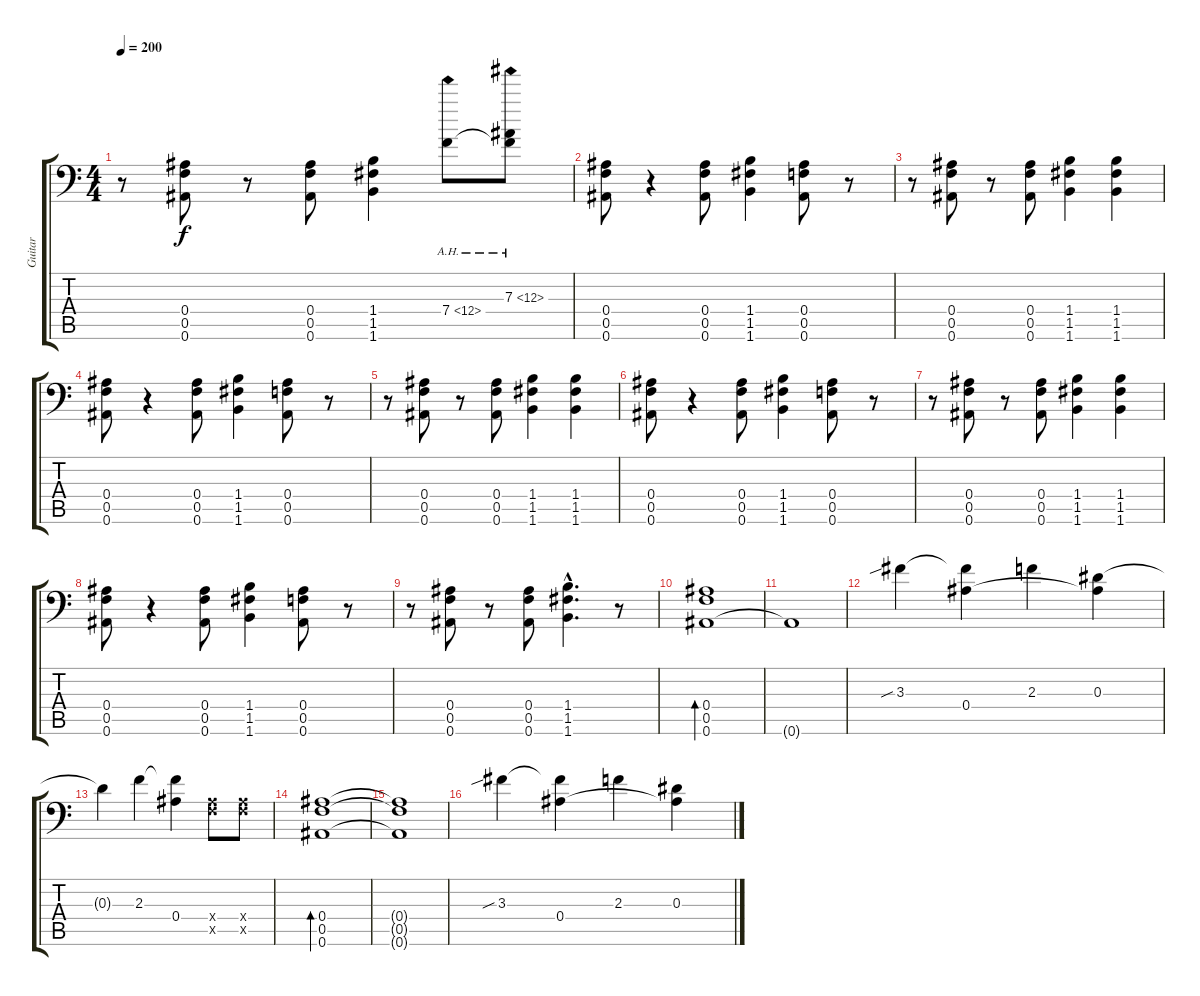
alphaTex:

\track ("Guitar" "Guitar") {instrument distortionguitar}
\staff {score tabs}
\tuning (C4 G3 Eb3 Bb2 F2 Bb1) {hide}
\ts (4 4)
\tempo 200
\clef f4
\ks c
r.8{dy f} (0.4 0.5 0.6).8 r.8 (0.4 0.5 0.6).8 (1.4 1.5 1.6).4 7.4{ah 5}.8 (7.3{ah 5} 7.4{t}).8 |
(0.4 0.5 0.6).8 r.4 (0.4 0.5 0.6).8 (1.4 1.5 1.6).4 (0.4 0.5 0.6).8 r.8 |
r.8 (0.4 0.5 0.6).8 r.8 (0.4 0.5 0.6).8 (1.4 1.5 1.6).4 (1.4 1.5 1.6).4 |
(0.4 0.5 0.6).8 r.4 (0.4 0.5 0.6).8 (1.4 1.5 1.6).4 (0.4 0.5 0.6).8 r.8 |
r.8 (0.4 0.5 0.6).8 r.8 (0.4 0.5 0.6).8 (1.4 1.5 1.6).4 (1.4 1.5 1.6).4 |
(0.4 0.5 0.6).8 r.4 (0.4 0.5 0.6).8 (1.4 1.5 1.6).4 (0.4 0.5 0.6).8 r.8 |
r.8 (0.4 0.5 0.6).8 r.8 (0.4 0.5 0.6).8 (1.4 1.5 1.6).4 (1.4 1.5 1.6).4 |
(0.4 0.5 0.6).8 r.4 (0.4 0.5 0.6).8 (1.4 1.5 1.6).4 (0.4 0.5 0.6).8 r.8 |
r.8 (0.4 0.5 0.6).8 r.8 (0.4 0.5 0.6).8 (1.4{hac} 1.5{hac} 1.6{hac}).4{d} r.8 |
(0.4 0.5 0.6).1{bd 120 instrument electricguitarclean} |
0.6{t}.1 |
3.3{sib}.4 (3.3{t} 0.4).4 2.3.4 (0.3 0.4{t}).4 |
0.3{t}.4 2.3.4 (2.3{t} 0.4).4 (0.4{x} 0.5{x}).8 (0.4{x} 0.5{x}).8 |
(0.4 0.5 0.6).1{bd 120} |
(0.4{t} 0.5{t} 0.6{t}).1 |
3.3{sib}.4 (3.3{t} 0.4).4 2.3.4 (0.3 0.4{t}).4
